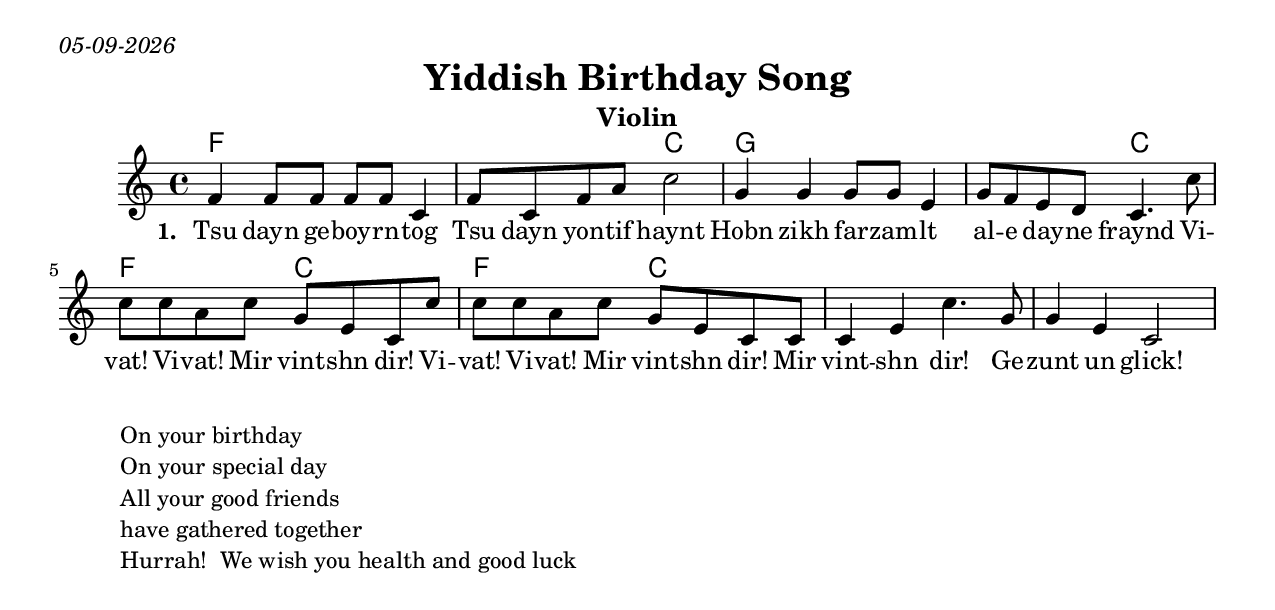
\version "2.24.0"
\include "english.ly"
%\pointAndClickOff
\paper{
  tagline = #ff
  print-all-headers = ##t
  #(set-paper-size "letter")
}
date = #(strftime "%d-%m-%Y" (localtime (current-time)))

\markup{ \italic{ \date }  }

%\markup{ Got something to say? }

global = {
  \clef treble
  \key c \major
  \time 4/4
  \set Score.rehearsalMarkFormatter = #format-mark-box-alphabet
}

%#################################### Melody ########################
%melody =  \transpose c d \relative c' {  %transpose for clarinet
melody = \relative c' {
  \global
   f4 f8 f f f c4
   f8 c f a c2
   g4 g g8 g e4|
   g8 f e d c4. c'8

   c8 c a c g e c c'
   c8 c a c g e c c
   c4 e c'4. g8
   g4 e c2
  }

%################################# Lyrics #####################
\addlyrics{ \set stanza = #"1. "
Tsu dayn ge -- boy -- rn -- tog
Tsu dayn yon -- tif haynt
Hobn zikh far -- zam -- lt al -- e day -- ne fraynd
Vi -- vat! Vi -- vat! Mir vint -- shn dir!
Vi -- vat! Vi -- vat! Mir vint -- shn dir!
Mir vint -- shn dir!
Ge -- zunt un glick!
}
%################################# Chords #######################
harmonies = \chordmode {
 f2*3 c2
 g2*3 c2
  f2 c2
  f2 c2 *5

}

\score {
  <<
    \new ChordNames {
      \set chordChanges = ##f
      \harmonies
    }
    \new Staff   \melody
  >>
  \header{
    title= "Yiddish Birthday Song"
    subtitle=""
    composer= ""
    instrument = "Violin"
    arranger= ""
  }
  \midi{\tempo 4 = 120}
  \layout{indent = 1.0\cm}
}

% more verses:
\markup{}
\markup {
  \fill-line {
    \hspace #0.1 % distance from left margin
    \column {
      \line {
	\column {
	  ""
"On your birthday"
"On your special day"
"All your good friends"
"have gathered together"
"Hurrah!  We wish you health and good luck"
	}
      }
      \hspace #0.2 % vertical distance between verses
      \line {
	\column {
	 ""
	}
      }
    }
    \hspace #0.1  % horiz. distance between columns
    \column {
      \line {
	\column {
	  ""
	}
      }
      \hspace #0.2 % distance between verses
      \line {
	\column {
	 ""
	}
      }
    }
    \hspace #0.1 % distance to right margin
  }
}

%}
